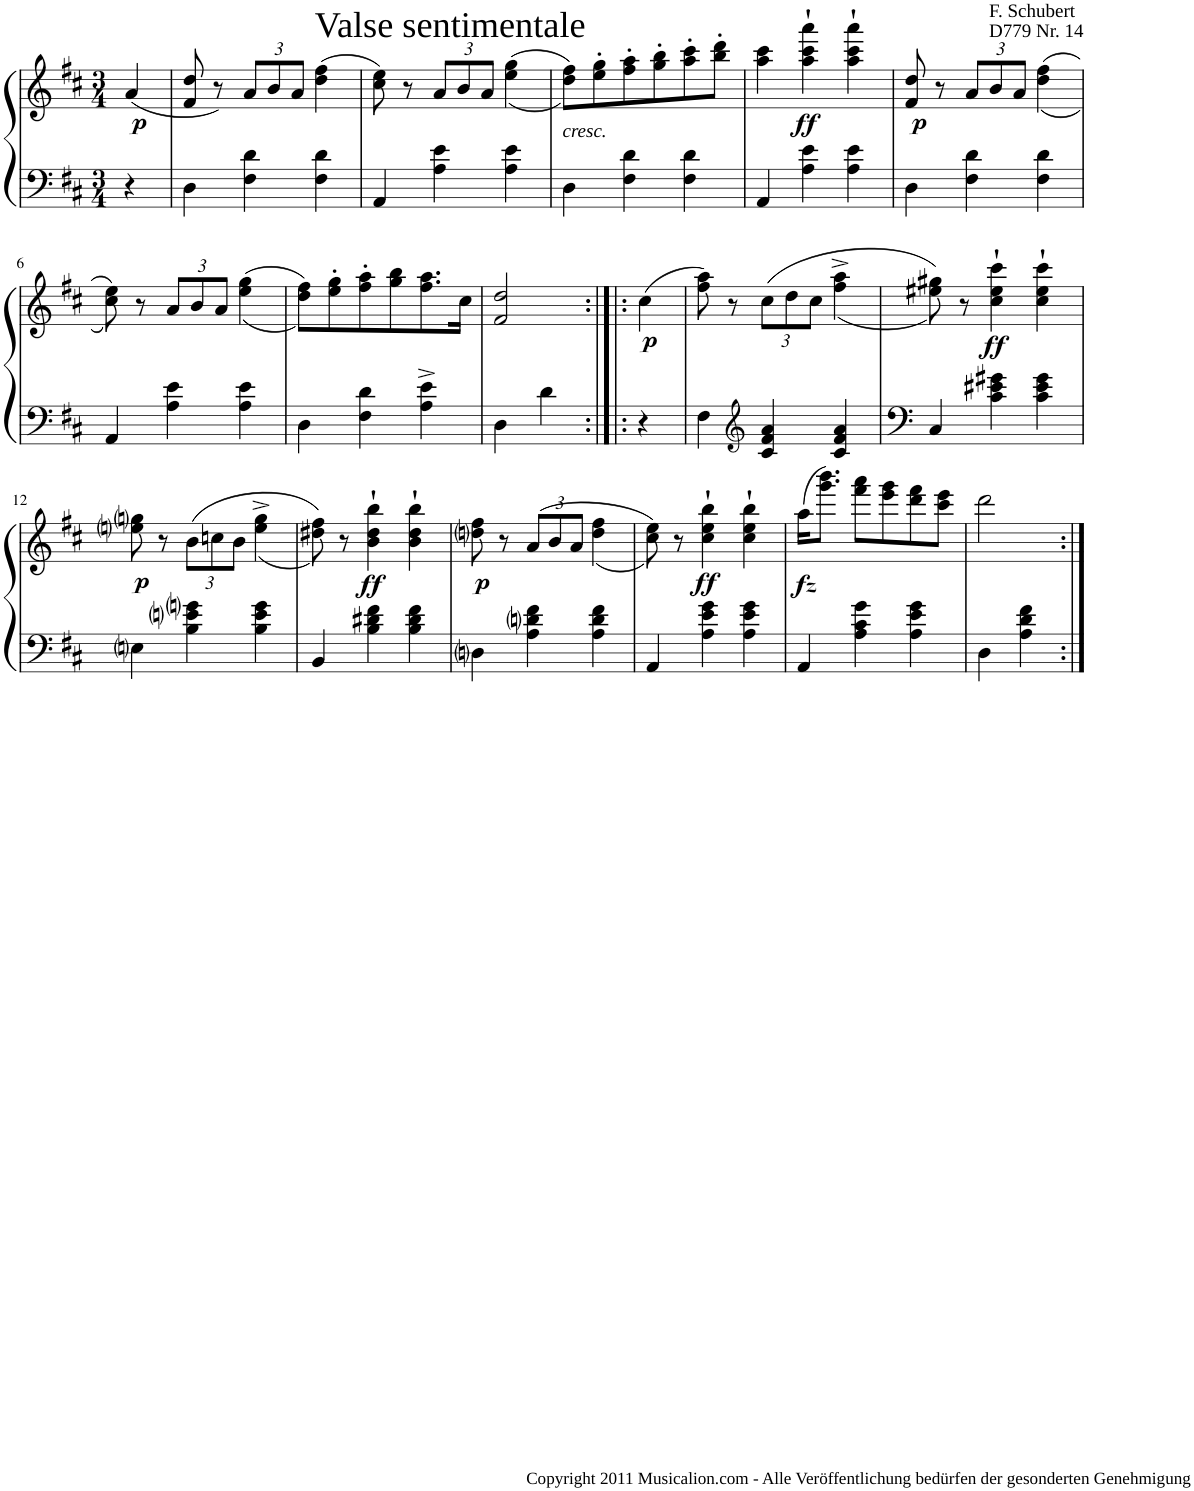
**kern	**kern	**dynam
*part1	*part1	*part1
*staff2	*staff1	*staff1/2
*I"Midi_1	*	*
*clefF4	*clefG2	*
*k[f#c#]	*k[f#c#]	*
*D:	*D:	*
*M3/4	*M3/4	*
=	=	=
!	!	!LO:DY:b
4r	(<4a/	p
=1	=1	=1
4D\	8f#/ 8dd/	.
.	8r)	.
*	*Xbrackettup	*
4F#\ 4d\	12a/L	.
.	12b/	.
.	12a/J	.
!	!LO:TX:a:t=Valse sentimentale	!
4F#\ 4d\	(>4dd\ 4ff#\	.
=2	=2	=2
4AA/	8cc#\ 8ee\)	.
.	8r	.
4A\ 4e\	12a/L	.
.	12b/	.
.	12a/J	.
4A\ 4e\	((<4ee\ 4gg\	.
=3	=3	=3
!	!LO:TX:b:i:t=cresc.	!
4D\	8dd\ 8ff#\L))	.
.	8ee\' 8gg\'	.
4F#\ 4d\	8ff#\' 8aa\'	.
.	8gg\' 8bb\'	.
4F#\ 4d\	8aa\' 8ccc#\'	.
.	8bb\' 8ddd\'J	.
=4	=4	=4
4AA/	4aa\ 4ccc#\	.
!	!	!LO:DY:b
4A\ 4e\	4aa\` 4ccc#\` 4aaa\`	ff
4A\ 4e\	4aa\` 4ccc#\` 4aaa\`	.
=5	=5	=5
!	!	!LO:DY:b
4D\	8f#/ 8dd/	p
.	8r	.
4F#\ 4d\	12a/L	.
!	!LO:TX:a:t=F. Schubert	!
!	!LO:TX:a:t=D779 Nr. 14	!
.	12b/	.
.	12a/J	.
4F#\ 4d\	((<4dd\ 4ff#\	.
!!LO:LB:g=z
=6	=6	=6
4AA/	8cc#\ 8ee\))	.
.	8r	.
4A\ 4e\	12a/L	.
.	12b/	.
.	12a/J	.
4A\ 4e\	(>(<4ee\ 4gg\	.
=7	=7	=7
4D\	8dd\ 8ff#\L))	.
.	8ee\' 8gg\'	.
4F#\ 4d\	8ff#\' 8aa\'	.
.	8gg\ 8bb\	.
4A\^ 4e\^	8.ff#\ 8.aa\	.
.	16cc#\Jk	.
=8	=8	=8
4D\	2f#/ 2dd/	.
4d\	.	.
=9:|!|:	=9:|!|:	=9:|!|:
!	!	!LO:DY:b
4r	(4cc#\	p
=10	=10	=10
4F#\	8ff#\ 8aa\)	.
.	8r	.
*clefG2	*	*
4c#/ 4f#/ 4a/	(>12cc#\L	.
.	12dd\	.
.	12cc#\J	.
4c#/ 4f#/ 4a/	(<4ff#\^ 4aa\^	.
=11	=11	=11
4C#/	8ee#X\ 8gg#X\))	.
.	8r	.
!	!	!LO:DY:b
4c#\ 4e#X\ 4g#X\	4cc#\` 4ee#\` 4ccc#\`	ff
4c#\ 4e#\ 4g#\	4cc#\` 4ee#\` 4ccc#\`	.
!!LO:LB:g=z
=12	=12	=12
!	!	!LO:DY:b
4Eni\	8eeni\ 8ggni\	p
.	8r	.
4B\ 4eni\ 4gni\	(>12b\L	.
.	12ccn\	.
.	12b\J	.
4B\ 4e\ 4g\	(<4ee\^ 4gg\^	.
=13	=13	=13
4BB/	8dd#X\ 8ff#\))	.
.	8r	.
!	!	!LO:DY:b
4B\ 4d#X\ 4f#\	4b\` 4dd#\` 4bb\`	ff
4B\ 4d#\ 4f#\	4b\` 4dd#\` 4bb\`	.
=14	=14	=14
!	!	!LO:DY:b
4Dni\	8ddni\ 8ff#\	p
.	8r	.
!LO:TX:b:t=Copyright 2011 Musicalion.com - Alle Veröffentlichung bedürfen der gesonderten Genehmigung	!	!
4A\ 4dni\ 4f#\	(12a/L	.
.	12b/	.
.	12a/J	.
4A\ 4d\ 4f#\	(<4dd\ 4ff#\	.
=15	=15	=15
4AA/	8cc#\ 8ee\))	.
.	8r	.
!	!	!LO:DY:b
4A\ 4e\ 4g\	4cc#\` 4ee\` 4bb\`	ff
4A\ 4e\ 4g\	4cc#\` 4ee\` 4bb\`	.
=16	=16	=16
!	!	!LO:DY:b
4AA/	(16aa\KL	fz
.	8.ggg\ 8.bbb\J)	.
4A\ 4c#\ 4g\	8fff#\ 8aaa\L	.
.	8eee\ 8ggg\	.
4A\ 4e\ 4g\	8ddd\ 8fff#\	.
.	8ccc#\ 8eee\J	.
=17	=17	=17
4D\	2ddd\	.
4A\ 4d\ 4f#\	.	.
=:|!	=:|!	=:|!
*-	*-	*-
